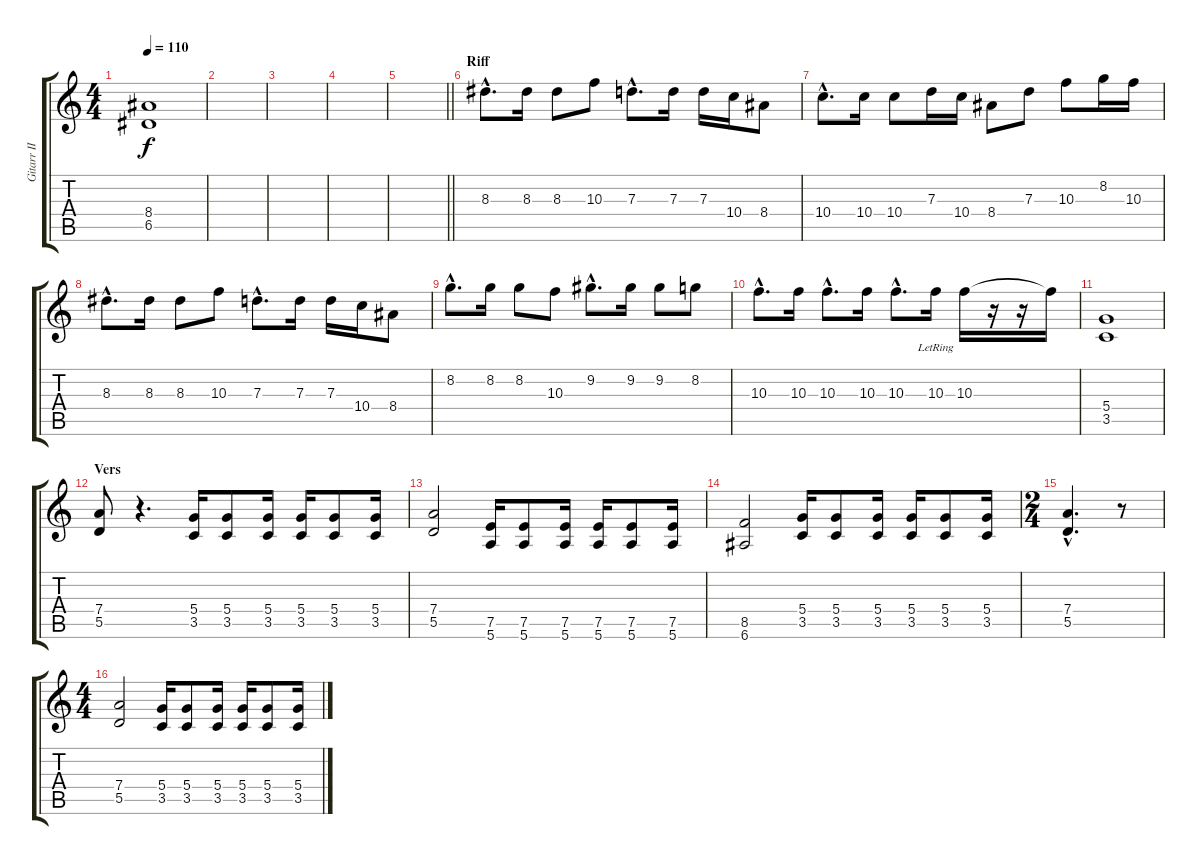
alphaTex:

\track ("Gitarr II" "Gitarr II") {instrument overdrivenguitar}
\staff {score tabs}
\tuning (E4 B3 G3 D3 A2 E2) {hide}
\ts (4 4)
\tempo 110
\clef g2
\ks c
(8.4 6.5).1{dy f instrument overdrivenguitar} |
|
|
|
\barLineRight lightlight
|
\section ("" "Riff")
8.3{hac}.8{d} 8.3.16 8.3.8 10.3.8 7.3{hac}.8{d} 7.3.16 7.3.16 10.4.16 8.4.8 |
10.4{hac}.8{d} 10.4.16 10.4.8 7.3.16 10.4.16 8.4.8 7.3.8 10.3.8 8.2.16 10.3.16 |
8.3{hac}.8{d} 8.3.16 8.3.8 10.3.8 7.3{hac}.8{d} 7.3.16 7.3.16 10.4.16 8.4.8 |
8.2{hac}.8{d} 8.2.16 8.2.8 10.3.8 9.2{hac}.8{d} 9.2.16 9.2.8 8.2.8 |
10.3{hac}.8{d} 10.3.16 10.3{hac}.8{d} 10.3.16 10.3{hac}.8{d} 10.3{lr}.16 10.3.16 r.16 r.16 10.3{t}.16 |
(5.4 3.5).1 |
\section ("" "Vers")
(7.4 5.5).8 r.4{d} (5.4 3.5).16 (5.4 3.5).8 (5.4 3.5).16 (5.4 3.5).16 (5.4 3.5).8 (5.4 3.5).16 |
(7.4 5.5).2 (7.5 5.6).16 (7.5 5.6).8 (7.5 5.6).16 (7.5 5.6).16 (7.5 5.6).8 (7.5 5.6).16 |
(8.5 6.6).2 (5.4 3.5).16 (5.4 3.5).8 (5.4 3.5).16 (5.4 3.5).16 (5.4 3.5).8 (5.4 3.5).16 |
\ts (2 4)
(7.4{hac} 5.5{hac}).4{d} r.8 |
\ts (4 4)
(7.4 5.5).2 (5.4 3.5).16 (5.4 3.5).8 (5.4 3.5).16 (5.4 3.5).16 (5.4 3.5).8 (5.4 3.5).16
